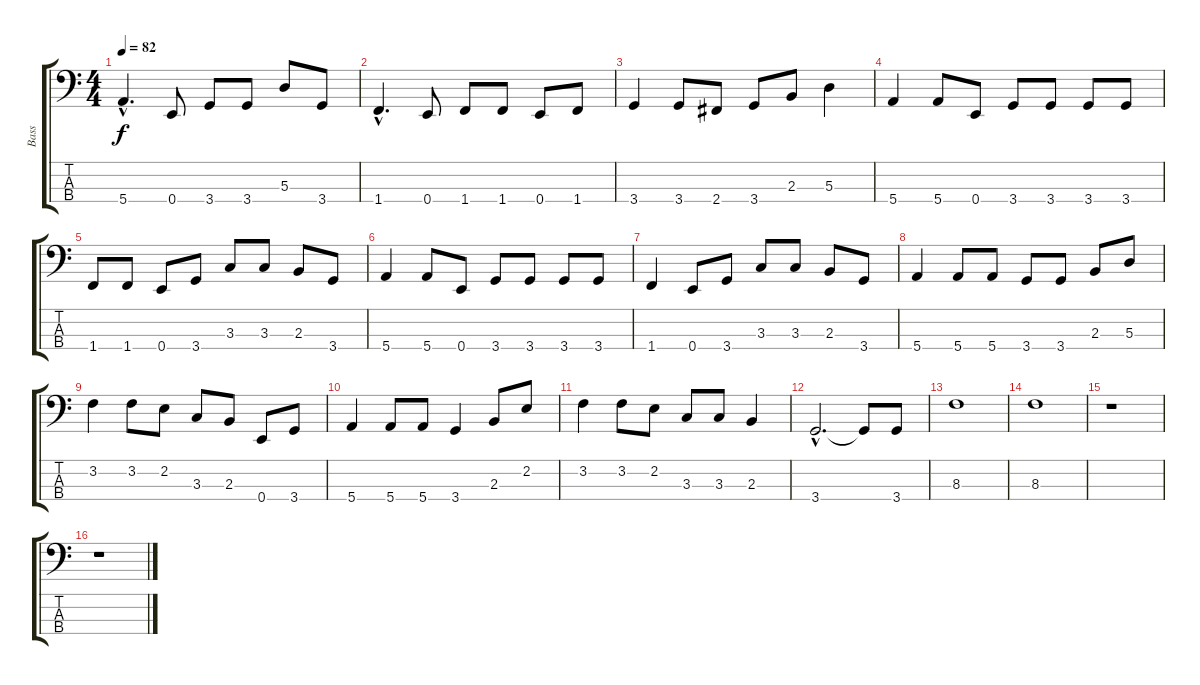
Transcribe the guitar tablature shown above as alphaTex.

\track ("Bass" "Bass") {instrument electricbasspick}
\staff {score tabs}
\tuning (G2 D2 A1 E1) {hide}
\ts (4 4)
\tempo 82
\clef f4
\ks c
5.4{hac}.4{d dy f} 0.4.8 3.4.8 3.4.8 5.3.8 3.4.8 |
1.4{hac}.4{d} 0.4.8 1.4.8 1.4.8 0.4.8 1.4.8 |
3.4.4 3.4.8 2.4.8 3.4.8 2.3.8 5.3.4 |
5.4.4 5.4.8 0.4.8 3.4.8 3.4.8 3.4.8 3.4.8 |
1.4.8 1.4.8 0.4.8 3.4.8 3.3.8 3.3.8 2.3.8 3.4.8 |
5.4.4 5.4.8 0.4.8 3.4.8 3.4.8 3.4.8 3.4.8 |
1.4.4 0.4.8 3.4.8 3.3.8 3.3.8 2.3.8 3.4.8 |
5.4.4 5.4.8 5.4.8 3.4.8 3.4.8 2.3.8 5.3.8 |
3.2.4 3.2.8 2.2.8 3.3.8 2.3.8 0.4.8 3.4.8 |
5.4.4 5.4.8 5.4.8 3.4.4 2.3.8 2.2.8 |
3.2.4 3.2.8 2.2.8 3.3.8 3.3.8 2.3.4 |
3.4{hac}.2{d} 3.4{t}.8 3.4.8 |
8.3.1 |
8.3.1 |
r.1 |
r.1
